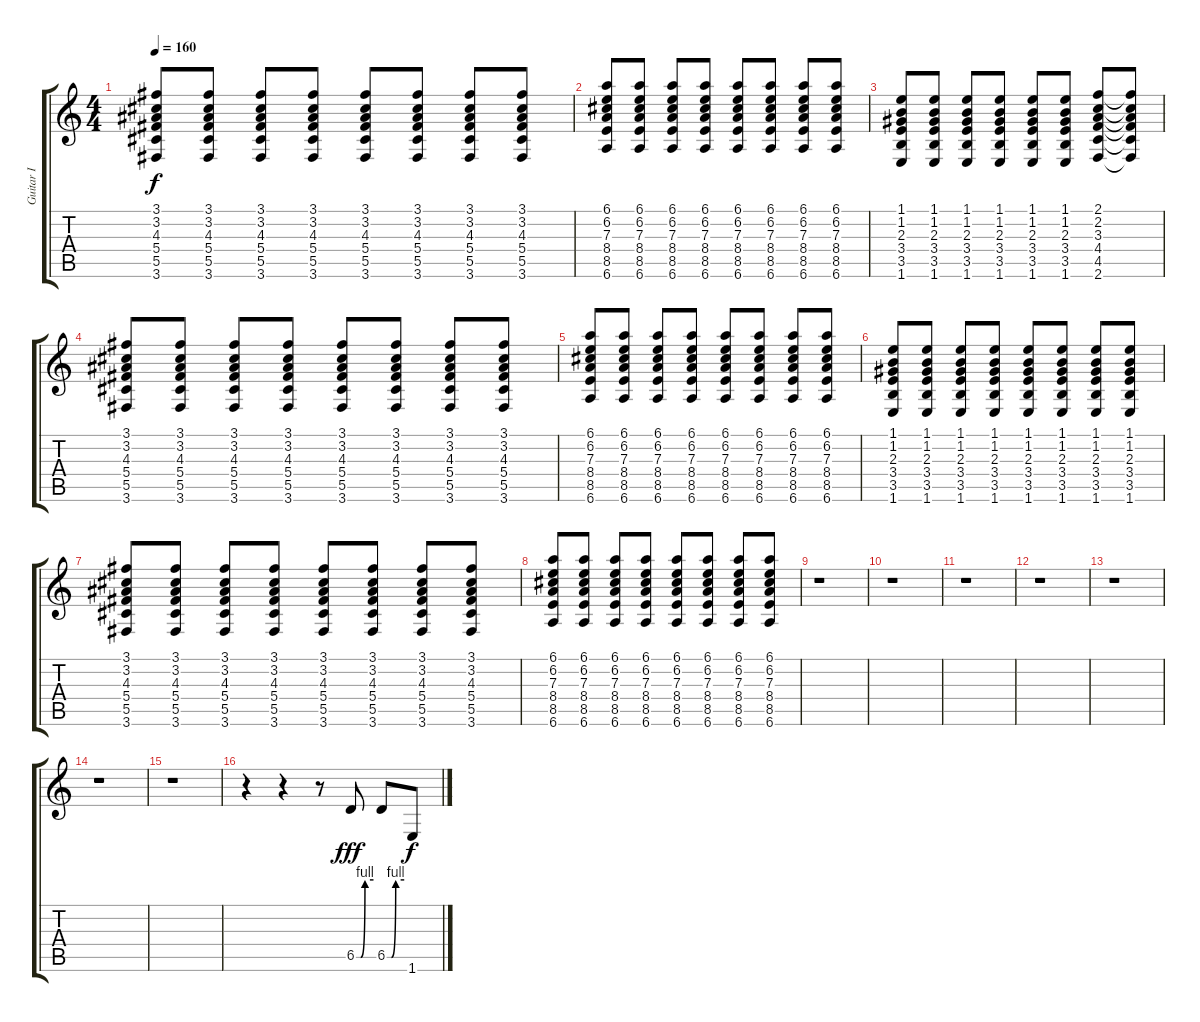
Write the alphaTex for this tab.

\track ("Guitar I" "Guitar I") {instrument distortionguitar}
\staff {score tabs}
\tuning (Eb4 Bb3 Gb3 Db3 Ab2 Eb2) {hide}
\ts (4 4)
\tempo 160
\clef g2
\ks c
(3.1 3.2 4.3 5.4 5.5 3.6).8{dy f} (3.1 3.2 4.3 5.4 5.5 3.6).8 (3.1 3.2 4.3 5.4 5.5 3.6).8 (3.1 3.2 4.3 5.4 5.5 3.6).8 (3.1 3.2 4.3 5.4 5.5 3.6).8 (3.1 3.2 4.3 5.4 5.5 3.6).8 (3.1 3.2 4.3 5.4 5.5 3.6).8 (3.1 3.2 4.3 5.4 5.5 3.6).8 |
(6.1 6.2 7.3 8.4 8.5 6.6).8 (6.1 6.2 7.3 8.4 8.5 6.6).8 (6.1 6.2 7.3 8.4 8.5 6.6).8 (6.1 6.2 7.3 8.4 8.5 6.6).8 (6.1 6.2 7.3 8.4 8.5 6.6).8 (6.1 6.2 7.3 8.4 8.5 6.6).8 (6.1 6.2 7.3 8.4 8.5 6.6).8 (6.1 6.2 7.3 8.4 8.5 6.6).8 |
(1.1 1.2 2.3 3.4 3.5 1.6).8 (1.1 1.2 2.3 3.4 3.5 1.6).8 (1.1 1.2 2.3 3.4 3.5 1.6).8 (1.1 1.2 2.3 3.4 3.5 1.6).8 (1.1 1.2 2.3 3.4 3.5 1.6).8 (1.1 1.2 2.3 3.4 3.5 1.6).8 (2.1 2.2 3.3 4.4 4.5 2.6).8 (2.1{t} 2.2{t} 3.3{t} 4.4{t} 4.5{t} 2.6{t}).8 |
(3.1 3.2 4.3 5.4 5.5 3.6).8 (3.1 3.2 4.3 5.4 5.5 3.6).8 (3.1 3.2 4.3 5.4 5.5 3.6).8 (3.1 3.2 4.3 5.4 5.5 3.6).8 (3.1 3.2 4.3 5.4 5.5 3.6).8 (3.1 3.2 4.3 5.4 5.5 3.6).8 (3.1 3.2 4.3 5.4 5.5 3.6).8 (3.1 3.2 4.3 5.4 5.5 3.6).8 |
(6.1 6.2 7.3 8.4 8.5 6.6).8 (6.1 6.2 7.3 8.4 8.5 6.6).8 (6.1 6.2 7.3 8.4 8.5 6.6).8 (6.1 6.2 7.3 8.4 8.5 6.6).8 (6.1 6.2 7.3 8.4 8.5 6.6).8 (6.1 6.2 7.3 8.4 8.5 6.6).8 (6.1 6.2 7.3 8.4 8.5 6.6).8 (6.1 6.2 7.3 8.4 8.5 6.6).8 |
(1.1 1.2 2.3 3.4 3.5 1.6).8 (1.1 1.2 2.3 3.4 3.5 1.6).8 (1.1 1.2 2.3 3.4 3.5 1.6).8 (1.1 1.2 2.3 3.4 3.5 1.6).8 (1.1 1.2 2.3 3.4 3.5 1.6).8 (1.1 1.2 2.3 3.4 3.5 1.6).8 (1.1 1.2 2.3 3.4 3.5 1.6).8 (1.1 1.2 2.3 3.4 3.5 1.6).8 |
(3.1 3.2 4.3 5.4 5.5 3.6).8 (3.1 3.2 4.3 5.4 5.5 3.6).8 (3.1 3.2 4.3 5.4 5.5 3.6).8 (3.1 3.2 4.3 5.4 5.5 3.6).8 (3.1 3.2 4.3 5.4 5.5 3.6).8 (3.1 3.2 4.3 5.4 5.5 3.6).8 (3.1 3.2 4.3 5.4 5.5 3.6).8 (3.1 3.2 4.3 5.4 5.5 3.6).8 |
(6.1 6.2 7.3 8.4 8.5 6.6).8 (6.1 6.2 7.3 8.4 8.5 6.6).8 (6.1 6.2 7.3 8.4 8.5 6.6).8 (6.1 6.2 7.3 8.4 8.5 6.6).8 (6.1 6.2 7.3 8.4 8.5 6.6).8 (6.1 6.2 7.3 8.4 8.5 6.6).8 (6.1 6.2 7.3 8.4 8.5 6.6).8 (6.1 6.2 7.3 8.4 8.5 6.6).8 |
r.1 |
r.1 |
r.1 |
r.1 |
r.1 |
r.1 |
r.1 |
r.4 r.4 r.8 6.5{be (custom 0 0 15 0 30 4 60 4)}.8{dy fff} 6.5{be (custom 0 0 15 0 30 4 60 4)}.8 1.6.8{dy f}
